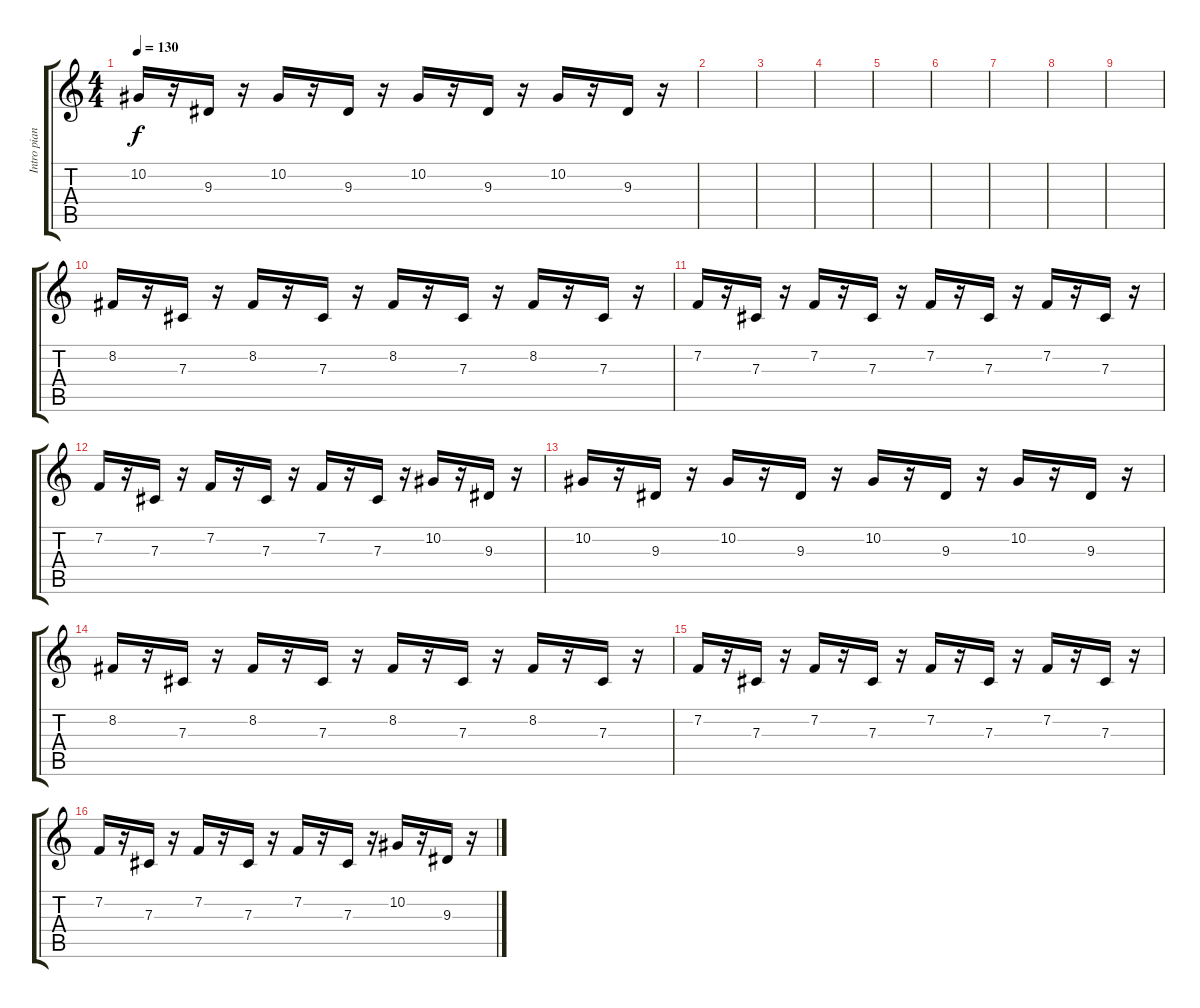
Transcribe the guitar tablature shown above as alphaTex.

\track ("Intro piano" "Intro pian") {instrument brightacousticpiano}
\staff {score tabs}
\tuning (Eb4 Bb3 Gb3 Db3 Ab2 Eb2) {hide}
\ts (4 4)
\tempo 130
\clef g2
\ks c
10.2.16{dy f volume 16} r.16 9.3.16 r.16 10.2.16 r.16 9.3.16 r.16 10.2.16 r.16 9.3.16 r.16 10.2.16 r.16 9.3.16 r.16 |
|
|
|
|
|
|
|
|
8.2.16{volume 16 instrument stringensemble1} r.16 7.3.16 r.16 8.2.16 r.16 7.3.16 r.16 8.2.16 r.16 7.3.16 r.16 8.2.16 r.16 7.3.16 r.16 |
7.2.16{volume 16} r.16 7.3.16 r.16 7.2.16 r.16 7.3.16 r.16 7.2.16 r.16 7.3.16 r.16 7.2.16 r.16 7.3.16 r.16 |
7.2.16{volume 16} r.16 7.3.16 r.16 7.2.16 r.16 7.3.16 r.16 7.2.16 r.16 7.3.16 r.16 10.2.16 r.16 9.3.16 r.16 |
10.2.16{volume 16} r.16 9.3.16 r.16 10.2.16 r.16 9.3.16 r.16 10.2.16 r.16 9.3.16 r.16 10.2.16 r.16 9.3.16 r.16 |
8.2.16{volume 16 instrument stringensemble1} r.16 7.3.16 r.16 8.2.16 r.16 7.3.16 r.16 8.2.16 r.16 7.3.16 r.16 8.2.16 r.16 7.3.16 r.16 |
7.2.16{volume 16} r.16 7.3.16 r.16 7.2.16 r.16 7.3.16 r.16 7.2.16 r.16 7.3.16 r.16 7.2.16 r.16 7.3.16 r.16 |
7.2.16{volume 16} r.16 7.3.16 r.16 7.2.16 r.16 7.3.16 r.16 7.2.16 r.16 7.3.16 r.16 10.2.16 r.16 9.3.16 r.16
